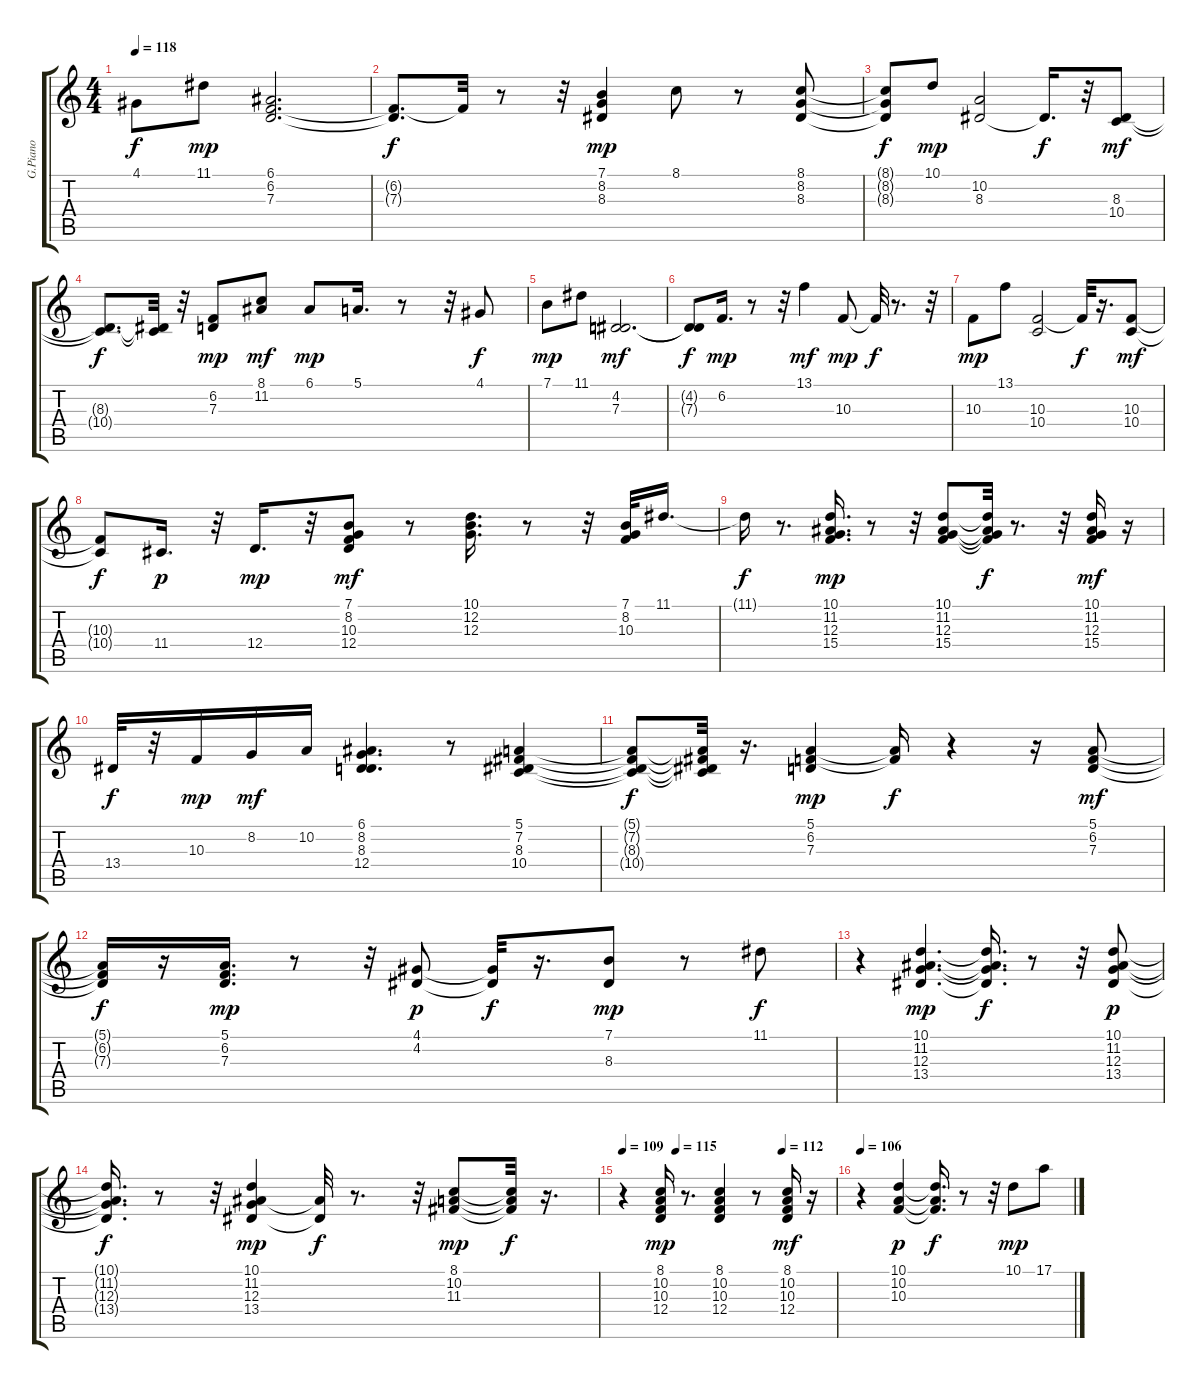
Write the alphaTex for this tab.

\track ("G.Piano" "G.Piano") {instrument acousticgrandpiano}
\staff {score tabs}
\tuning (E4 B3 G3 D3 A2 E2) {hide}
\ts (4 4)
\tempo 118
\clef g2
\ks c
4.1{t}.8{dy f} 11.1.8{dy mp} (6.1 6.2 7.3).2{d} |
(6.2{t} 7.3{t}).8{d dy f} 6.2{t}.32 r.8 r.32 (7.1 8.2 8.3).4{dy mp} 8.1.8 r.8 (8.1 8.2 8.3).8 |
(8.1{t} 8.2{t} 8.3{t}).8{dy f} 10.1.8{dy mp} (10.2 8.3).2 8.3{t}.16{d dy f} r.32 (8.3 10.4).8{dy mf} |
(8.3{t} 10.4{t}).8{d dy f} (8.3{t} 10.4{t}).32 r.32 (6.2 7.3).8{dy mp} (8.1 11.2).8{dy mf} 6.1.8{dy mp} 5.1.16{d} r.8 r.32 4.1.8{dy f} |
7.1.8{dy mp} 11.1.8 (4.2 7.3).2{d dy mf} |
(4.2{t} 7.3{t}).8{dy f} 6.2.16{d dy mp} r.8 r.32 13.1.4{dy mf} 10.3.8{dy mp} 10.3{t}.32{dy f} r.8{d} r.32 |
10.3.8{dy mp} 13.1.8 (10.3 10.4).2 10.3{t}.32{dy f} r.16{d} (10.3 10.4).8{dy mf} |
(10.3{t} 10.4{t}).8{dy f} 11.4.16{d dy p} r.32 12.4.16{d dy mp} r.32 (7.1 8.2 10.3 12.4).8{dy mf} r.8 (10.1 12.2 12.3).16{d} r.8 r.32 (7.1 8.2 10.3).32 11.1.16{d} |
11.1{t}.16{dy f} r.8{d} (10.1 11.2 12.3 15.4).16{d dy mp} r.8 r.32 (10.1 11.2 12.3 15.4).8 (10.1{t} 11.2{t} 12.3{t} 15.4{t}).32{dy f} r.8{d} r.32 (10.1 11.2 12.3 15.4).16{dy mf} r.16 |
13.4.32{dy f} r.32 10.3.16{dy mp} 8.2.16{dy mf} 10.2.16 (6.1 8.2 8.3 12.4).4{d} r.8 (5.1 7.2 8.3 10.4).4 |
(5.1{t} 7.2{t} 8.3{t} 10.4{t}).8{dy f} (5.1{t} 7.2{t} 8.3{t} 10.4{t}).32 r.16{d} (5.1 6.2 7.3).4{dy mp} (5.1{t} 6.2{t}).16{dy f} r.4 r.16 (5.1 6.2 7.3).8{dy mf} |
(5.1{t} 6.2{t} 7.3{t}).16{dy f} r.16 (5.1 6.2 7.3).16{d dy mp} r.8 r.32 (4.1 4.2).8{dy p} (4.1{t} 4.2{t}).32{dy f} r.16{d} (7.1 8.3).8{dy mp} r.8 11.1.8{dy f} |
r.4 (10.1 11.2 12.3 13.4).4{d dy mp} (10.1{t} 11.2{t} 12.3{t} 13.4{t}).16{d dy f} r.8 r.32 (10.1 11.2 12.3 13.4).8{dy p} |
(10.1{t} 11.2{t} 12.3{t} 13.4{t}).16{d dy f} r.8 r.32 (10.1 11.2 12.3 13.4).4{dy mp} (11.2{t} 13.4{t}).32{dy f} r.8{d} r.32 (8.1 10.2 11.3).8{dy mp} (8.1{t} 10.2{t} 11.3{t}).32{dy f} r.16{d} |
\tempo 109
\tempo (115 0.25)
\tempo (112 0.75)
r.4 (8.1 10.2 10.3 12.4).16{dy mp} r.8{d} (8.1 10.2 10.3 12.4).4 r.8 (8.1 10.2 10.3 12.4).16{dy mf} r.16 |
\tempo 106
r.4 (10.1 10.2 10.3).4{dy p} (10.1{t} 10.2{t} 10.3{t}).16{d dy f} r.8 r.32 10.1.8{dy mp} 17.1.8
